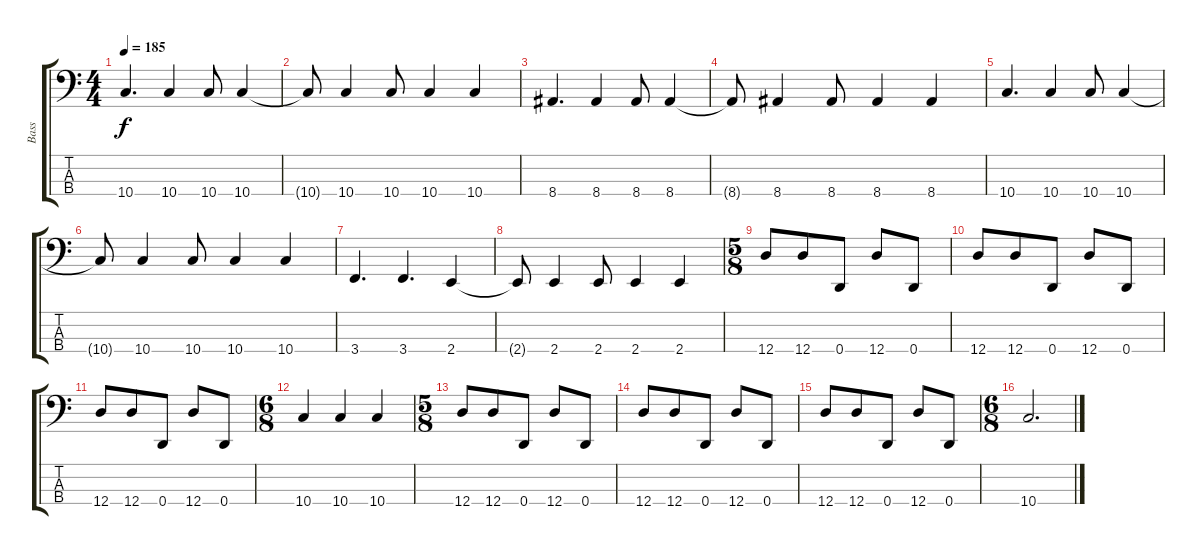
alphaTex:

\track ("Bass" "Bass") {instrument electricbassfinger}
\staff {score tabs}
\tuning (G2 D2 A1 D1) {hide}
\ts (4 4)
\tempo 185
\clef f4
\ks c
10.4.4{d dy f} 10.4.4 10.4.8 10.4.4 |
10.4{t}.8 10.4.4 10.4.8 10.4.4 10.4.4 |
8.4.4{d} 8.4.4 8.4.8 8.4.4 |
8.4{t}.8 8.4.4 8.4.8 8.4.4 8.4.4 |
10.4.4{d} 10.4.4 10.4.8 10.4.4 |
10.4{t}.8 10.4.4 10.4.8 10.4.4 10.4.4 |
3.4.4{d} 3.4.4{d} 2.4.4 |
2.4{t}.8 2.4.4 2.4.8 2.4.4 2.4.4 |
\ts (5 8)
12.4.8 12.4.8 0.4.8 12.4.8 0.4.8 |
12.4.8 12.4.8 0.4.8 12.4.8 0.4.8 |
12.4.8 12.4.8 0.4.8 12.4.8 0.4.8 |
\ts (6 8)
10.4.4 10.4.4 10.4.4 |
\ts (5 8)
12.4.8 12.4.8 0.4.8 12.4.8 0.4.8 |
12.4.8 12.4.8 0.4.8 12.4.8 0.4.8 |
12.4.8 12.4.8 0.4.8 12.4.8 0.4.8 |
\ts (6 8)
10.4{ss}.2{d}
